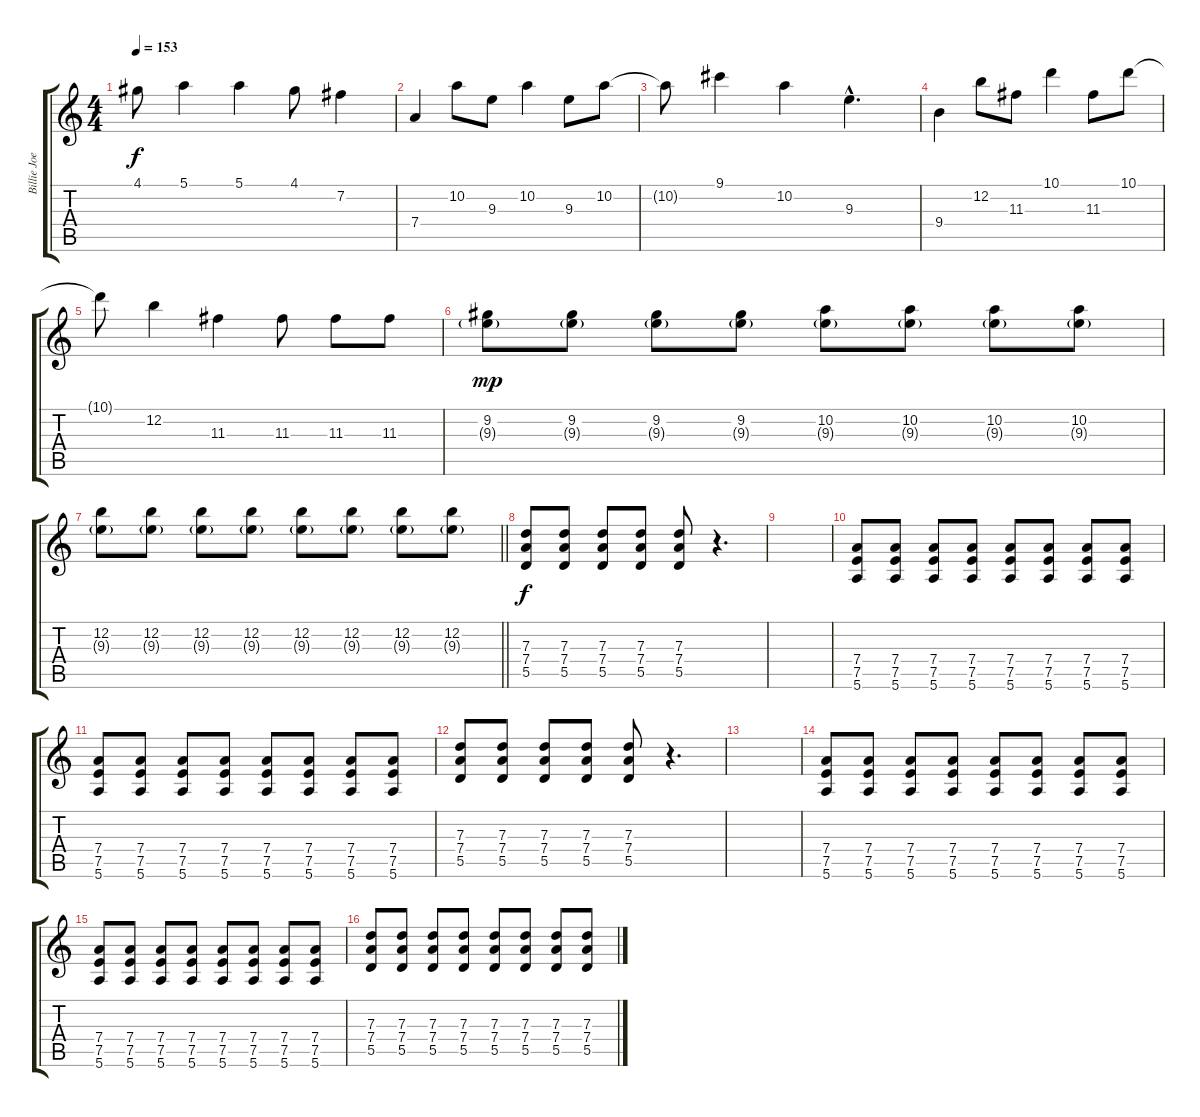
\track ("Billie Joe" "Billie Joe") {instrument distortionguitar}
\staff {score tabs}
\tuning (E4 B3 G3 D3 A2 E2) {hide}
\ts (4 4)
\tempo 153
\clef g2
\ks c
4.1{t}.8{dy f} 5.1.4 5.1.4 4.1.8 7.2.4 |
7.4.4 10.2.8 9.3.8 10.2.4 9.3.8 10.2.8 |
10.2{t}.8 9.1.4 10.2.4 9.3{hac}.4{d} |
9.4.4 12.2.8 11.3.8 10.1.4 11.3.8 10.1.8 |
10.1{t}.8 12.2.4 11.3.4 11.3.8 11.3.8 11.3.8 |
(9.2 9.3{g}).8{dy mp volume 14} (9.2 9.3{g}).8 (9.2 9.3{g}).8 (9.2 9.3{g}).8 (10.2 9.3{g}).8 (10.2 9.3{g}).8 (10.2 9.3{g}).8 (10.2 9.3{g}).8 |
\barLineRight lightlight
(12.2 9.3{g}).8 (12.2 9.3{g}).8 (12.2 9.3{g}).8 (12.2 9.3{g}).8 (12.2 9.3{g}).8 (12.2 9.3{g}).8 (12.2 9.3{g}).8 (12.2 9.3{g}).8 |
(7.3 7.4 5.5).8{dy f} (7.3 7.4 5.5).8 (7.3 7.4 5.5).8 (7.3 7.4 5.5).8 (7.3 7.4 5.5).8 r.4{d} |
|
(7.4 7.5 5.6).8 (7.4 7.5 5.6).8 (7.4 7.5 5.6).8 (7.4 7.5 5.6).8 (7.4 7.5 5.6).8 (7.4 7.5 5.6).8 (7.4 7.5 5.6).8 (7.4 7.5 5.6).8 |
(7.4 7.5 5.6).8 (7.4 7.5 5.6).8 (7.4 7.5 5.6).8 (7.4 7.5 5.6).8 (7.4 7.5 5.6).8 (7.4 7.5 5.6).8 (7.4 7.5 5.6).8 (7.4 7.5 5.6).8 |
(7.3 7.4 5.5).8 (7.3 7.4 5.5).8 (7.3 7.4 5.5).8 (7.3 7.4 5.5).8 (7.3 7.4 5.5).8 r.4{d} |
|
(7.4 7.5 5.6).8 (7.4 7.5 5.6).8 (7.4 7.5 5.6).8 (7.4 7.5 5.6).8 (7.4 7.5 5.6).8 (7.4 7.5 5.6).8 (7.4 7.5 5.6).8 (7.4 7.5 5.6).8 |
(7.4 7.5 5.6).8 (7.4 7.5 5.6).8 (7.4 7.5 5.6).8 (7.4 7.5 5.6).8 (7.4 7.5 5.6).8 (7.4 7.5 5.6).8 (7.4 7.5 5.6).8 (7.4 7.5 5.6).8 |
(7.3 7.4 5.5).8 (7.3 7.4 5.5).8 (7.3 7.4 5.5).8 (7.3 7.4 5.5).8 (7.3 7.4 5.5).8 (7.3 7.4 5.5).8 (7.3 7.4 5.5).8 (7.3 7.4 5.5).8
